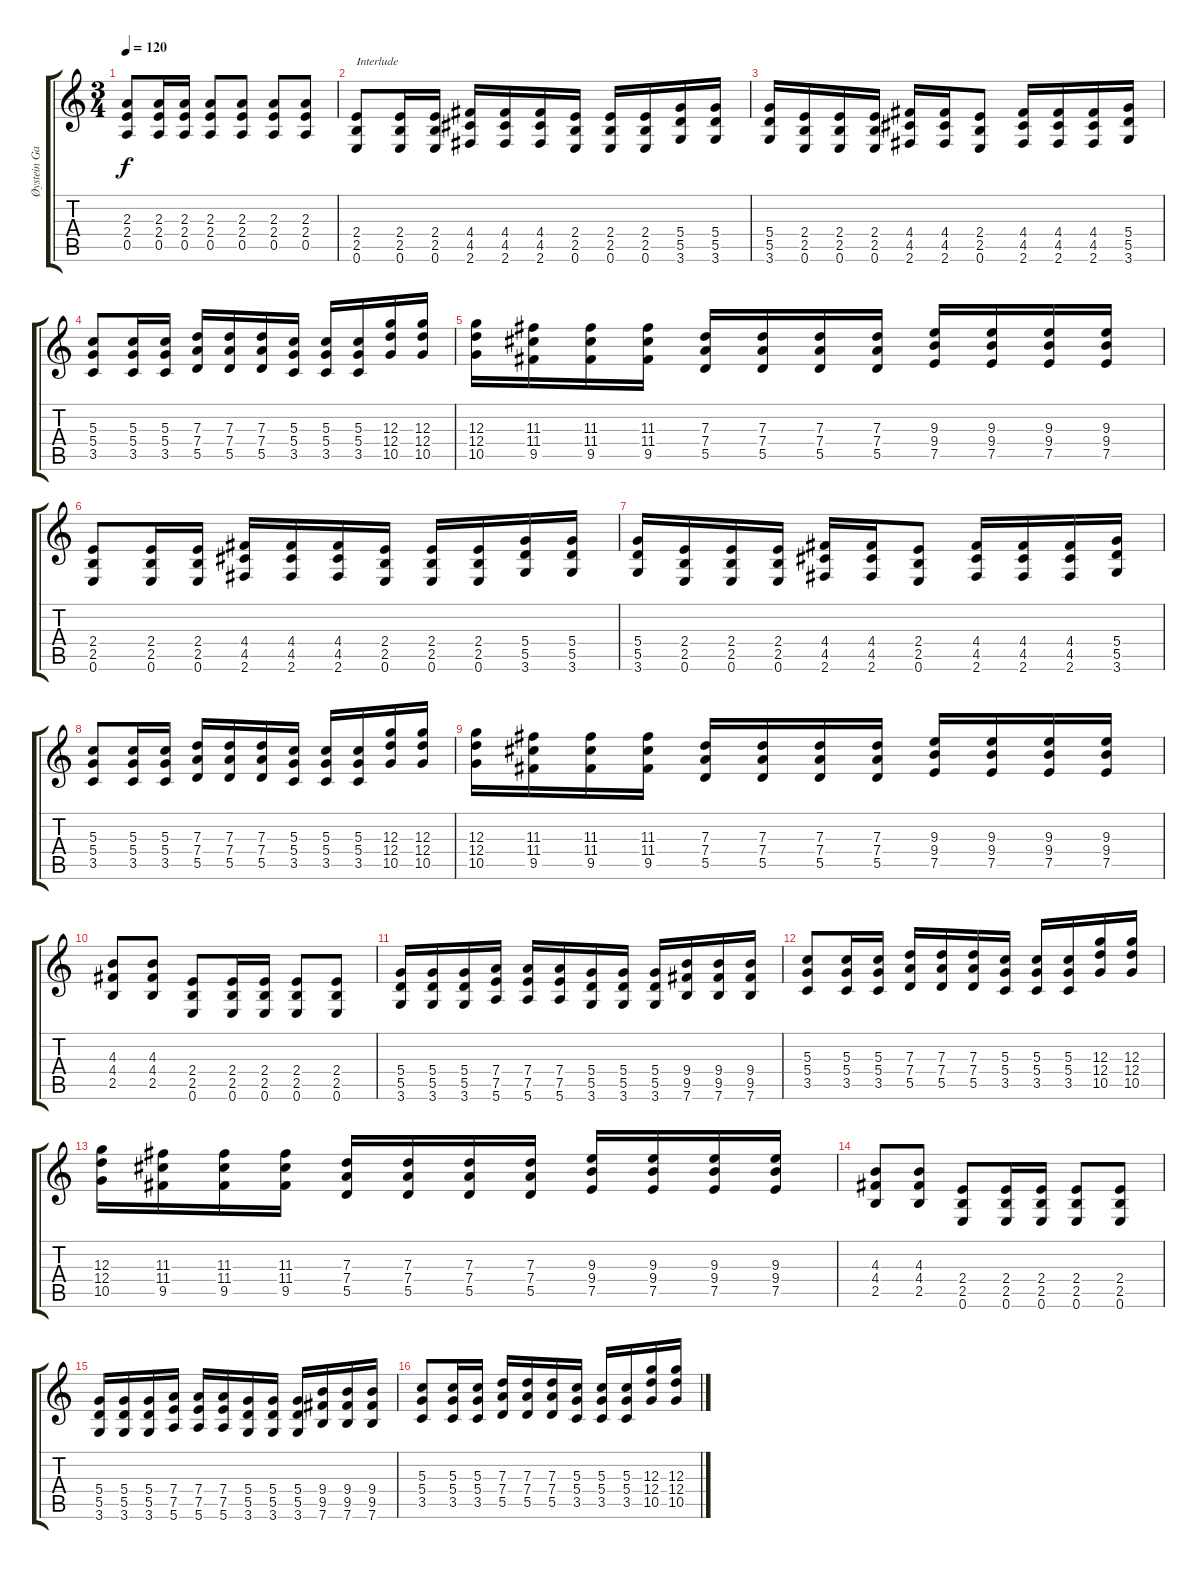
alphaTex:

\track ("Øystein Garnes Brum" "Øystein Ga") {instrument distortionguitar}
\staff {score tabs}
\tuning (E4 B3 G3 D3 A2 E2) {hide}
\ts (3 4)
\tempo 120
\clef g2
\ks c
(2.3 2.4 0.5).8{dy f} (2.3 2.4 0.5).16 (2.3 2.4 0.5).16 (2.3 2.4 0.5).8 (2.3 2.4 0.5).8 (2.3 2.4 0.5).8 (2.3 2.4 0.5).8 |
(2.4 2.5 0.6).8{txt "Interlude"} (2.4 2.5 0.6).16 (2.4 2.5 0.6).16 (4.4 4.5 2.6).16 (4.4 4.5 2.6).16 (4.4 4.5 2.6).16 (2.4 2.5 0.6).16 (2.4 2.5 0.6).16 (2.4 2.5 0.6).16 (5.4 5.5 3.6).16 (5.4 5.5 3.6).16 |
(5.4 5.5 3.6).16 (2.4 2.5 0.6).16 (2.4 2.5 0.6).16 (2.4 2.5 0.6).16 (4.4 4.5 2.6).16 (4.4 4.5 2.6).16 (2.4 2.5 0.6).8 (4.4 4.5 2.6).16 (4.4 4.5 2.6).16 (4.4 4.5 2.6).16 (5.4 5.5 3.6).16 |
(5.3 5.4 3.5).8 (5.3 5.4 3.5).16 (5.3 5.4 3.5).16 (7.3 7.4 5.5).16 (7.3 7.4 5.5).16 (7.3 7.4 5.5).16 (5.3 5.4 3.5).16 (5.3 5.4 3.5).16 (5.3 5.4 3.5).16 (12.3 12.4 10.5).16 (12.3 12.4 10.5).16 |
(12.3 12.4 10.5).16 (11.3 11.4 9.5).16 (11.3 11.4 9.5).16 (11.3 11.4 9.5).16 (7.3 7.4 5.5).16 (7.3 7.4 5.5).16 (7.3 7.4 5.5).16 (7.3 7.4 5.5).16 (9.3 9.4 7.5).16 (9.3 9.4 7.5).16 (9.3 9.4 7.5).16 (9.3 9.4 7.5).16 |
(2.4 2.5 0.6).8 (2.4 2.5 0.6).16 (2.4 2.5 0.6).16 (4.4 4.5 2.6).16 (4.4 4.5 2.6).16 (4.4 4.5 2.6).16 (2.4 2.5 0.6).16 (2.4 2.5 0.6).16 (2.4 2.5 0.6).16 (5.4 5.5 3.6).16 (5.4 5.5 3.6).16 |
(5.4 5.5 3.6).16 (2.4 2.5 0.6).16 (2.4 2.5 0.6).16 (2.4 2.5 0.6).16 (4.4 4.5 2.6).16 (4.4 4.5 2.6).16 (2.4 2.5 0.6).8 (4.4 4.5 2.6).16 (4.4 4.5 2.6).16 (4.4 4.5 2.6).16 (5.4 5.5 3.6).16 |
(5.3 5.4 3.5).8 (5.3 5.4 3.5).16 (5.3 5.4 3.5).16 (7.3 7.4 5.5).16 (7.3 7.4 5.5).16 (7.3 7.4 5.5).16 (5.3 5.4 3.5).16 (5.3 5.4 3.5).16 (5.3 5.4 3.5).16 (12.3 12.4 10.5).16 (12.3 12.4 10.5).16 |
(12.3 12.4 10.5).16 (11.3 11.4 9.5).16 (11.3 11.4 9.5).16 (11.3 11.4 9.5).16 (7.3 7.4 5.5).16 (7.3 7.4 5.5).16 (7.3 7.4 5.5).16 (7.3 7.4 5.5).16 (9.3 9.4 7.5).16 (9.3 9.4 7.5).16 (9.3 9.4 7.5).16 (9.3 9.4 7.5).16 |
(4.3 4.4 2.5).8 (4.3 4.4 2.5).8 (2.4 2.5 0.6).8 (2.4 2.5 0.6).16 (2.4 2.5 0.6).16 (2.4 2.5 0.6).8 (2.4 2.5 0.6).8 |
(5.4 5.5 3.6).16 (5.4 5.5 3.6).16 (5.4 5.5 3.6).16 (7.4 7.5 5.6).16 (7.4 7.5 5.6).16 (7.4 7.5 5.6).16 (5.4 5.5 3.6).16 (5.4 5.5 3.6).16 (5.4 5.5 3.6).16 (9.4 9.5 7.6).16 (9.4 9.5 7.6).16 (9.4 9.5 7.6).16 |
(5.3 5.4 3.5).8 (5.3 5.4 3.5).16 (5.3 5.4 3.5).16 (7.3 7.4 5.5).16 (7.3 7.4 5.5).16 (7.3 7.4 5.5).16 (5.3 5.4 3.5).16 (5.3 5.4 3.5).16 (5.3 5.4 3.5).16 (12.3 12.4 10.5).16 (12.3 12.4 10.5).16 |
(12.3 12.4 10.5).16 (11.3 11.4 9.5).16 (11.3 11.4 9.5).16 (11.3 11.4 9.5).16 (7.3 7.4 5.5).16 (7.3 7.4 5.5).16 (7.3 7.4 5.5).16 (7.3 7.4 5.5).16 (9.3 9.4 7.5).16 (9.3 9.4 7.5).16 (9.3 9.4 7.5).16 (9.3 9.4 7.5).16 |
(4.3 4.4 2.5).8 (4.3 4.4 2.5).8 (2.4 2.5 0.6).8 (2.4 2.5 0.6).16 (2.4 2.5 0.6).16 (2.4 2.5 0.6).8 (2.4 2.5 0.6).8 |
(5.4 5.5 3.6).16 (5.4 5.5 3.6).16 (5.4 5.5 3.6).16 (7.4 7.5 5.6).16 (7.4 7.5 5.6).16 (7.4 7.5 5.6).16 (5.4 5.5 3.6).16 (5.4 5.5 3.6).16 (5.4 5.5 3.6).16 (9.4 9.5 7.6).16 (9.4 9.5 7.6).16 (9.4 9.5 7.6).16 |
(5.3 5.4 3.5).8 (5.3 5.4 3.5).16 (5.3 5.4 3.5).16 (7.3 7.4 5.5).16 (7.3 7.4 5.5).16 (7.3 7.4 5.5).16 (5.3 5.4 3.5).16 (5.3 5.4 3.5).16 (5.3 5.4 3.5).16 (12.3 12.4 10.5).16 (12.3 12.4 10.5).16
